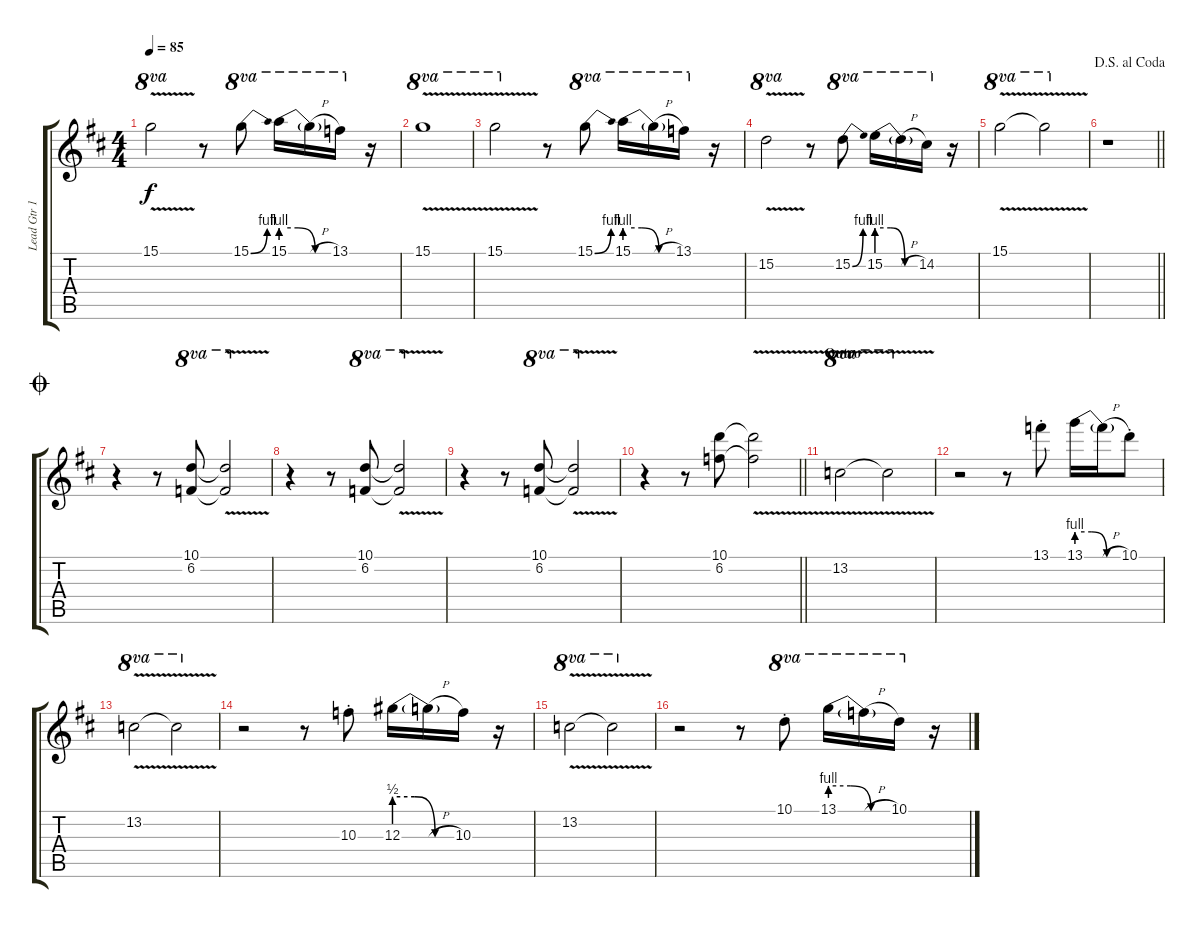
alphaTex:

\track ("Lead Gtr 1 Overdrive" "Lead Gtr 1") {instrument overdrivenguitar}
\staff {score tabs}
\tuning (E4 B3 G3 D3 A2 E2) {hide}
\ts (4 4)
\tempo 85
\clef g2
\ks d
15.1{v}.2{ot 8va dy f} r.8 15.1{be (bend 0 0 60 4)}.8{ot 8va} 15.1{be (custom 0 4 20 4 40 0 60 0)}.16{ot 8va} 15.1{h t}.16{ot 8va} 13.1.16{ot 8va} r.16 |
15.1{v}.1{ot 8va} |
15.1{v}.2{ot 8va} r.8 15.1{be (bend 0 0 60 4)}.8{ot 8va} 15.1{be (custom 0 4 20 4 40 0 60 0)}.16{ot 8va} 15.1{h t}.16{ot 8va} 13.1.16{ot 8va} r.16 |
15.2{v}.2{ot 8va} r.8 15.2{be (bend 0 0 60 4)}.8{ot 8va} 15.2{be (custom 0 4 20 4 40 0 60 0)}.16{ot 8va} 15.2{h t}.16{ot 8va} 14.2.16{ot 8va} r.16 |
15.1{v}.2{ot 8va} 15.1{t}.2{ot 8va} |
\jump dalsegnoalcoda
\barLineRight lightlight
r.1 |
\jump coda
r.4 r.8 (10.1 6.2).8{ot 8va} (10.1{v t} 6.2{v t}).2{ot 8va} |
r.4 r.8 (10.1 6.2).8{ot 8va} (10.1{v t} 6.2{v t}).2{ot 8va} |
r.4 r.8 (10.1 6.2).8{ot 8va} (10.1{v t} 6.2{v t}).2{ot 8va} |
\barLineRight lightlight
r.4 r.8 (10.1 6.2).8 (10.1{v t} 6.2{v t}).2 |
\section ("" "Outro")
13.2{v}.2{ot 8va} 13.2{v t}.2{ot 8va} |
r.2 r.8 13.1{st}.8 13.1{be (custom 0 4 20 4 40 0 60 0)}.16 13.1{h t}.16 10.1{st}.8 |
13.2{v}.2{ot 8va} 13.2{v t}.2{ot 8va} |
r.2 r.8 10.3{st}.8 12.3{be (custom 0 2 20 2 40 0 60 0)}.16 12.3{h t}.16 10.3.16 r.16 |
13.2{v}.2{ot 8va} 13.2{v t}.2{ot 8va} |
r.2 r.8 10.1{st}.8{ot 8va} 13.1{be (custom 0 4 20 4 40 0 60 0)}.16{ot 8va} 13.1{h t}.16{ot 8va} 10.1.16{ot 8va} r.16
